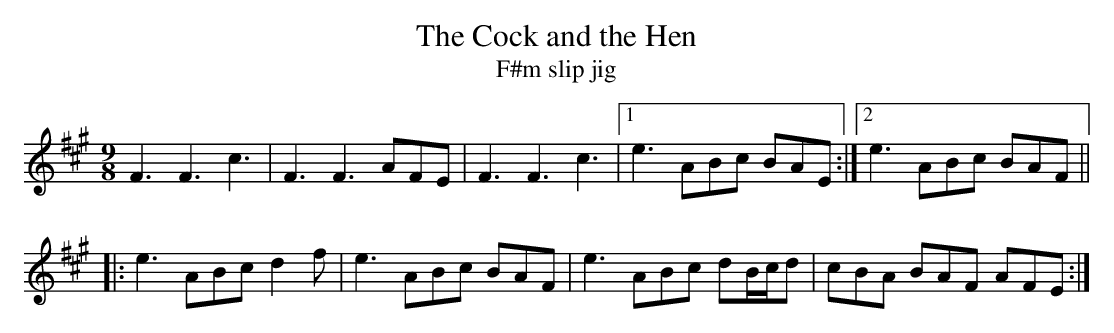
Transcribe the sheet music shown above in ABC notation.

X:1
T:Cock and the Hen, The
T:F#m slip jig
M:9/8
K:F#m
F3 F3 c3|F3 F3 AFE|F3 F3 c3|1 e3 ABc BAE:|2 e3 ABc BAF||
|:e3 ABc d2f|e3 ABc BAF|e3 ABc dB/c/d|cBA BAF AFE:|
